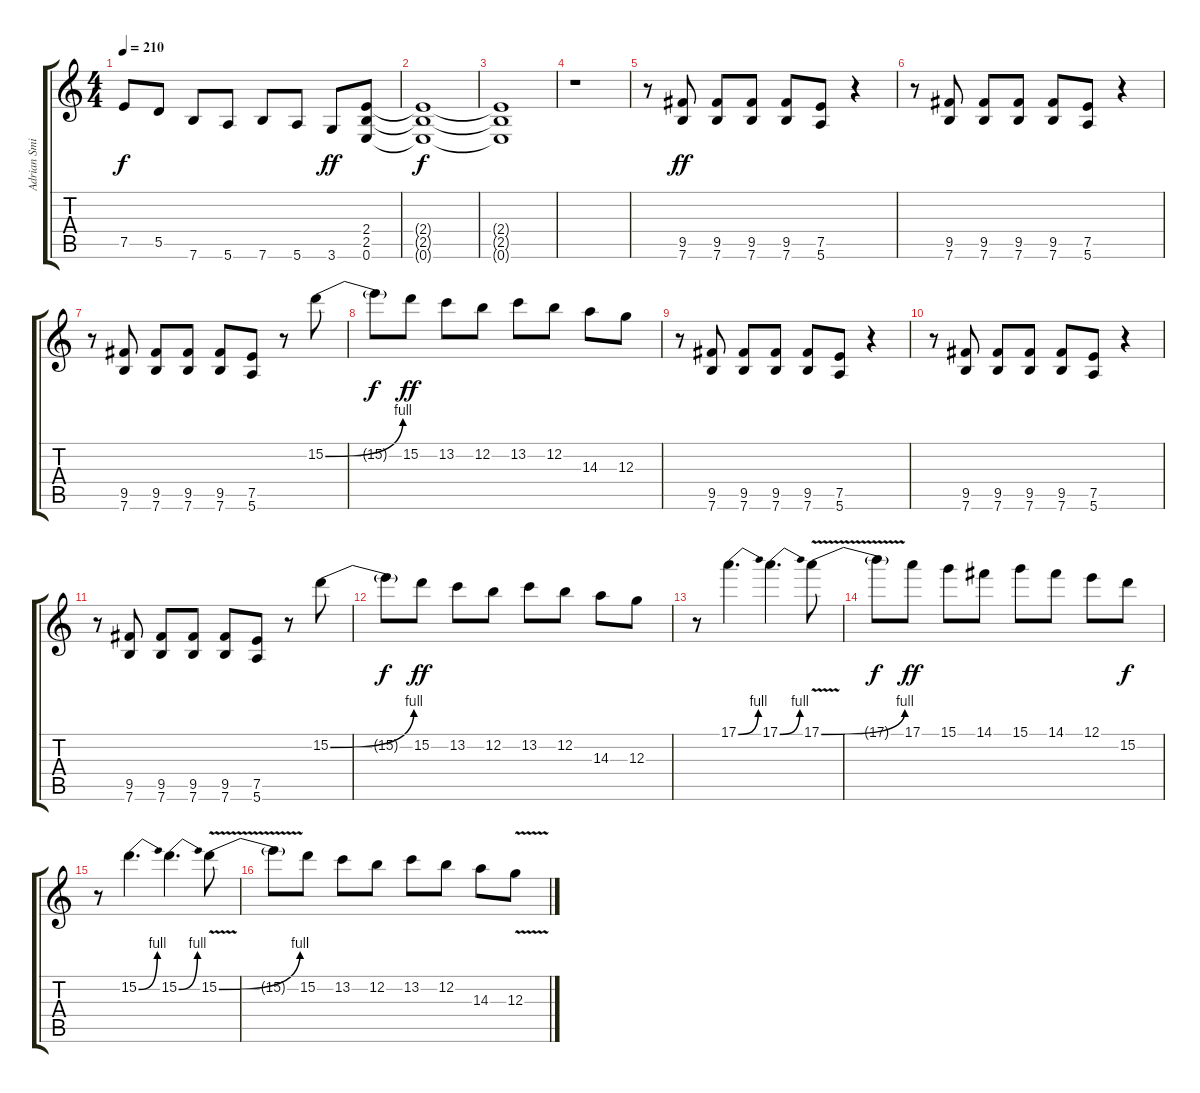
\track ("Adrian Smith" "Adrian Smi") {instrument distortionguitar}
\staff {score tabs}
\tuning (E4 B3 G3 D3 A2 E2) {hide}
\ts (4 4)
\tempo 210
\clef g2
\ks c
7.5{t}.8{dy f} 5.5.8 7.6.8 5.6.8 7.6.8 5.6.8 3.6.8{dy ff} (2.4 2.5 0.6).8 |
(2.4{t} 2.5{t} 0.6{t}).1{dy f} |
(2.4{t} 2.5{t} 0.6{t}).1 |
r.1 |
r.8 (9.5 7.6).8{dy ff} (9.5 7.6).8 (9.5 7.6).8 (9.5 7.6).8 (7.5 5.6).8 r.4 |
r.8 (9.5 7.6).8 (9.5 7.6).8 (9.5 7.6).8 (9.5 7.6).8 (7.5 5.6).8 r.4 |
r.8 (9.5 7.6).8 (9.5 7.6).8 (9.5 7.6).8 (9.5 7.6).8 (7.5 5.6).8 r.8 15.2{be (bend 0 0 60 4)}.8 |
15.2{t}.8{dy f} 15.2.8{dy ff} 13.2.8 12.2.8 13.2.8 12.2.8 14.3.8 12.3.8 |
r.8 (9.5 7.6).8 (9.5 7.6).8 (9.5 7.6).8 (9.5 7.6).8 (7.5 5.6).8 r.4 |
r.8 (9.5 7.6).8 (9.5 7.6).8 (9.5 7.6).8 (9.5 7.6).8 (7.5 5.6).8 r.4 |
r.8 (9.5 7.6).8 (9.5 7.6).8 (9.5 7.6).8 (9.5 7.6).8 (7.5 5.6).8 r.8 15.2{be (bend 0 0 60 4)}.8 |
15.2{t}.8{dy f} 15.2.8{dy ff} 13.2.8 12.2.8 13.2.8 12.2.8 14.3.8 12.3.8 |
r.8 17.1{be (bend 0 0 60 4)}.4{d} 17.1{be (bend 0 0 60 4)}.4{d} 17.1{be (bend 0 0 60 4) v}.8 |
17.1{t}.8{dy f} 17.1.8{dy ff} 15.1.8 14.1.8 15.1.8 14.1.8 12.1.8 15.2.8{dy f} |
r.8 15.2{be (bend 0 0 60 4)}.4{d} 15.2{be (bend 0 0 60 4)}.4{d} 15.2{be (bend 0 0 60 4) v}.8 |
15.2{t}.8 15.2.8 13.2.8 12.2.8 13.2.8 12.2.8 14.3.8 12.3{v}.8
